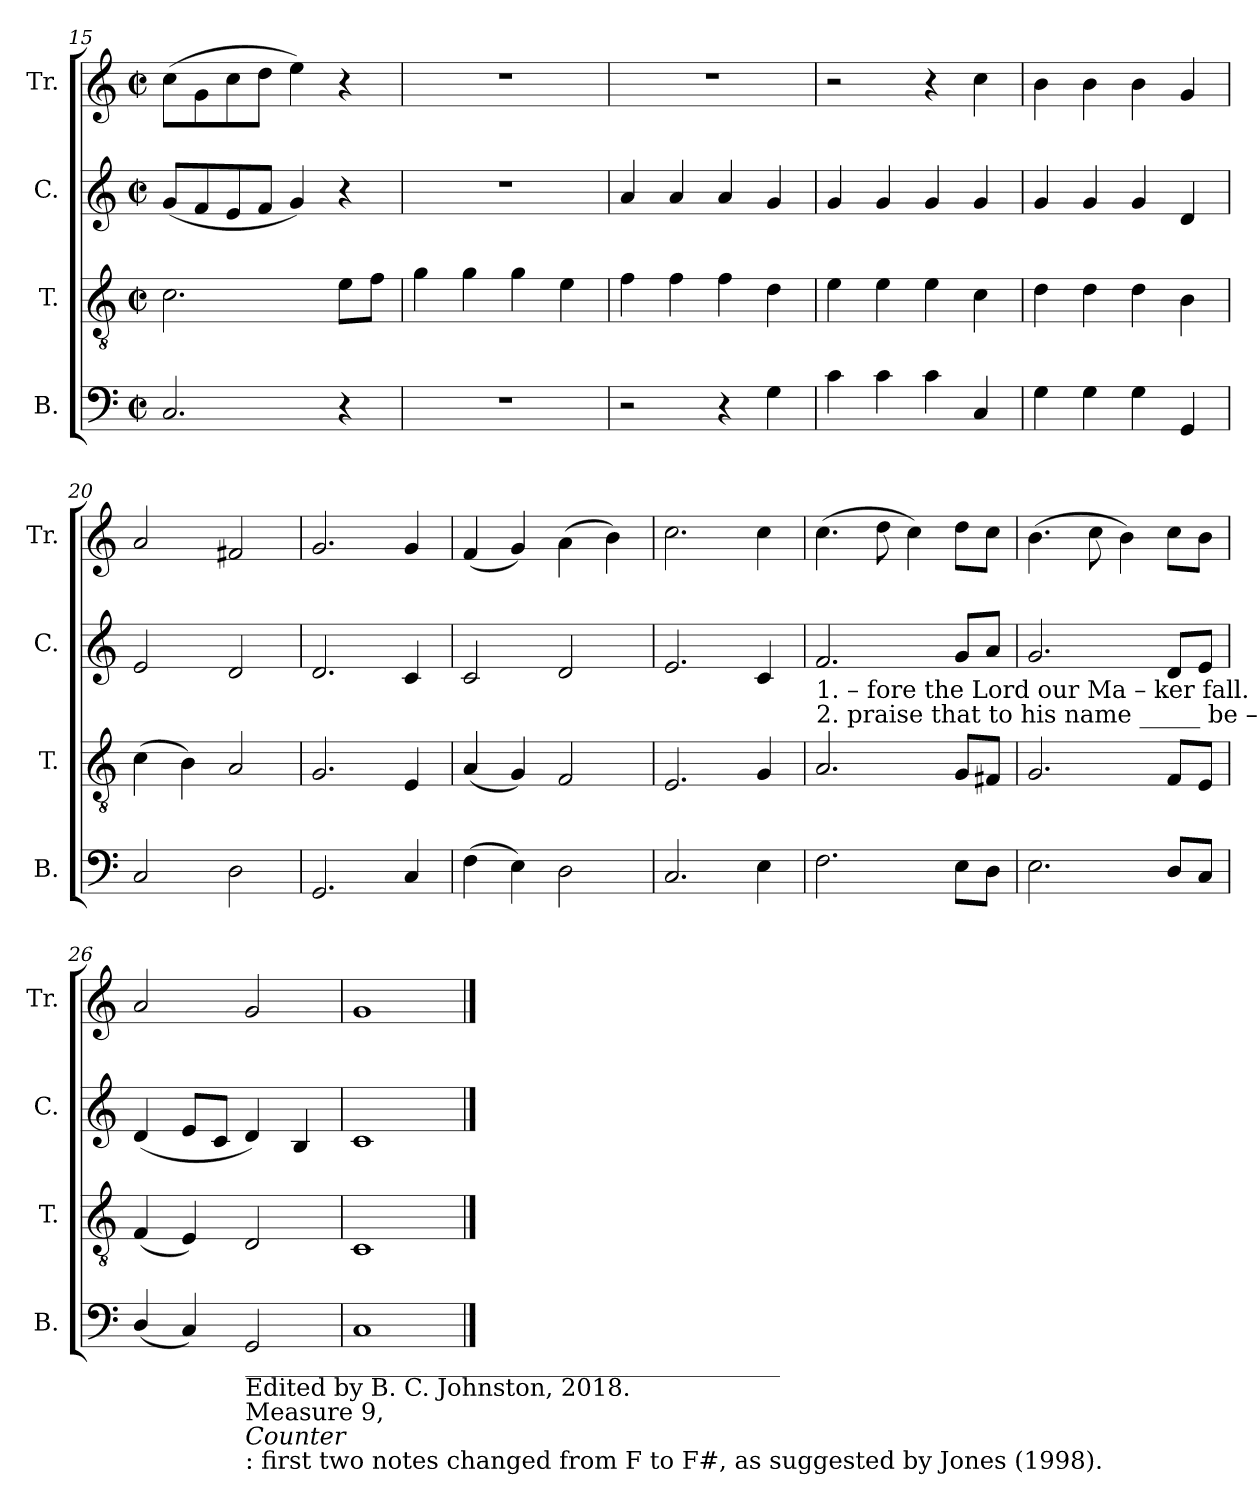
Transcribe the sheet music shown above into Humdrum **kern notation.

**kern	**kern	**kern	**kern
*part4	*part3	*part2	*part1
*staff4	*staff3	*staff2	*staff1
*I"B.	*I"T.	*I"C.	*I"Tr.
*I'B.	*I'T.	*I'C.	*I'Tr.
*clefF4	*clefGv2	*clefG2	*clefG2
*k[]	*k[]	*k[]	*k[]
*M2/2	*M2/2	*M2/2	*M2/2
*met(c|)	*met(c|)	*met(c|)	*met(c|)
=15	=15	=15	=15
2.C/	2.c\	(8g/L	(8cc\L
.	.	8f/	8g\
.	.	8e/	8cc\
.	.	8f/J	8dd\J
.	.	4g/)	4ee\)
4r	8e\L	4r	4r
.	8f\J	.	.
=16	=16	=16	=16
1r	4g\	1r	1r
.	4g\	.	.
.	4g\	.	.
.	4e\	.	.
=17	=17	=17	=17
2r	4f\	4a/	1r
.	4f\	4a/	.
4r	4f\	4a/	.
4G\	4d\	4g/	.
=18	=18	=18	=18
4c\	4e\	4g/	2r
4c\	4e\	4g/	.
4c\	4e\	4g/	4r
4C/	4c\	4g/	4cc\
=19	=19	=19	=19
4G\	4d\	4g/	4b\
4G\	4d\	4g/	4b\
4G\	4d\	4g/	4b\
4GG/	4B\	4d/	4g/
=20	=20	=20	=20
2C/	(4c\	2e/	2a/
.	4B\)	.	.
2D\	2A/	2d/	2f#X/
=21	=21	=21	=21
2.GG/	2.G/	2.d/	2.g/
4C/	4E/	4c/	4g/
=22	=22	=22	=22
(4F\	(4A/	2c/	(4f/
4E\)	4G/)	.	4g/)
2D\	2F/	2d/	(4a\
.	.	.	4b\)
=23	=23	=23	=23
2.C/	2.E/	2.e/	2.cc\
4E\	4G/	4c/	4cc\
=24	=24	=24	=24
!	!	!LO:TX:b:t=1. – fore        the          Lord             our         Ma        –       ker    fall.	!
!	!	!LO:TX:b:t=2.  praise       that           to                his         name _____   be – longs.	!
2.F\	2.A/	2.f/	(4.cc\
.	.	.	8dd\
.	.	.	4cc\)
8E\L	8G/L	8g/L	8dd\L
8D\J	8F#X/J	8a/J	8cc\J
=25	=25	=25	=25
2.E\	2.G/	2.g/	(4.b\
.	.	.	8cc\
.	.	.	4b\)
8D/L	8F/L	8d/L	8cc\L
8C/J	8E/J	8e/J	8b\J
=26	=26	=26	=26
(4D/	(4F/	(4d/	2a/
4C/)	4E/)	8e/L	.
.	.	8c/J	.
!LO:TX:b:t=____________________________________________	!	!	!
!LO:TX:b:t=Edited by B. C. Johnston, 2018.	!	!	!
!LO:TX:b:t=Measure 9,	!	!	!
!LO:TX:b:i:t=Counter	!	!	!
!LO:TX:b:t=&colon; first two notes changed from F to F#, as suggested by Jones (1998).	!	!	!
2GG/	2D/	4d/)	2g/
.	.	4B/	.
=27	=27	=27	=27
1C	1C	1c	1g
==	==	==	==
*-	*-	*-	*-
